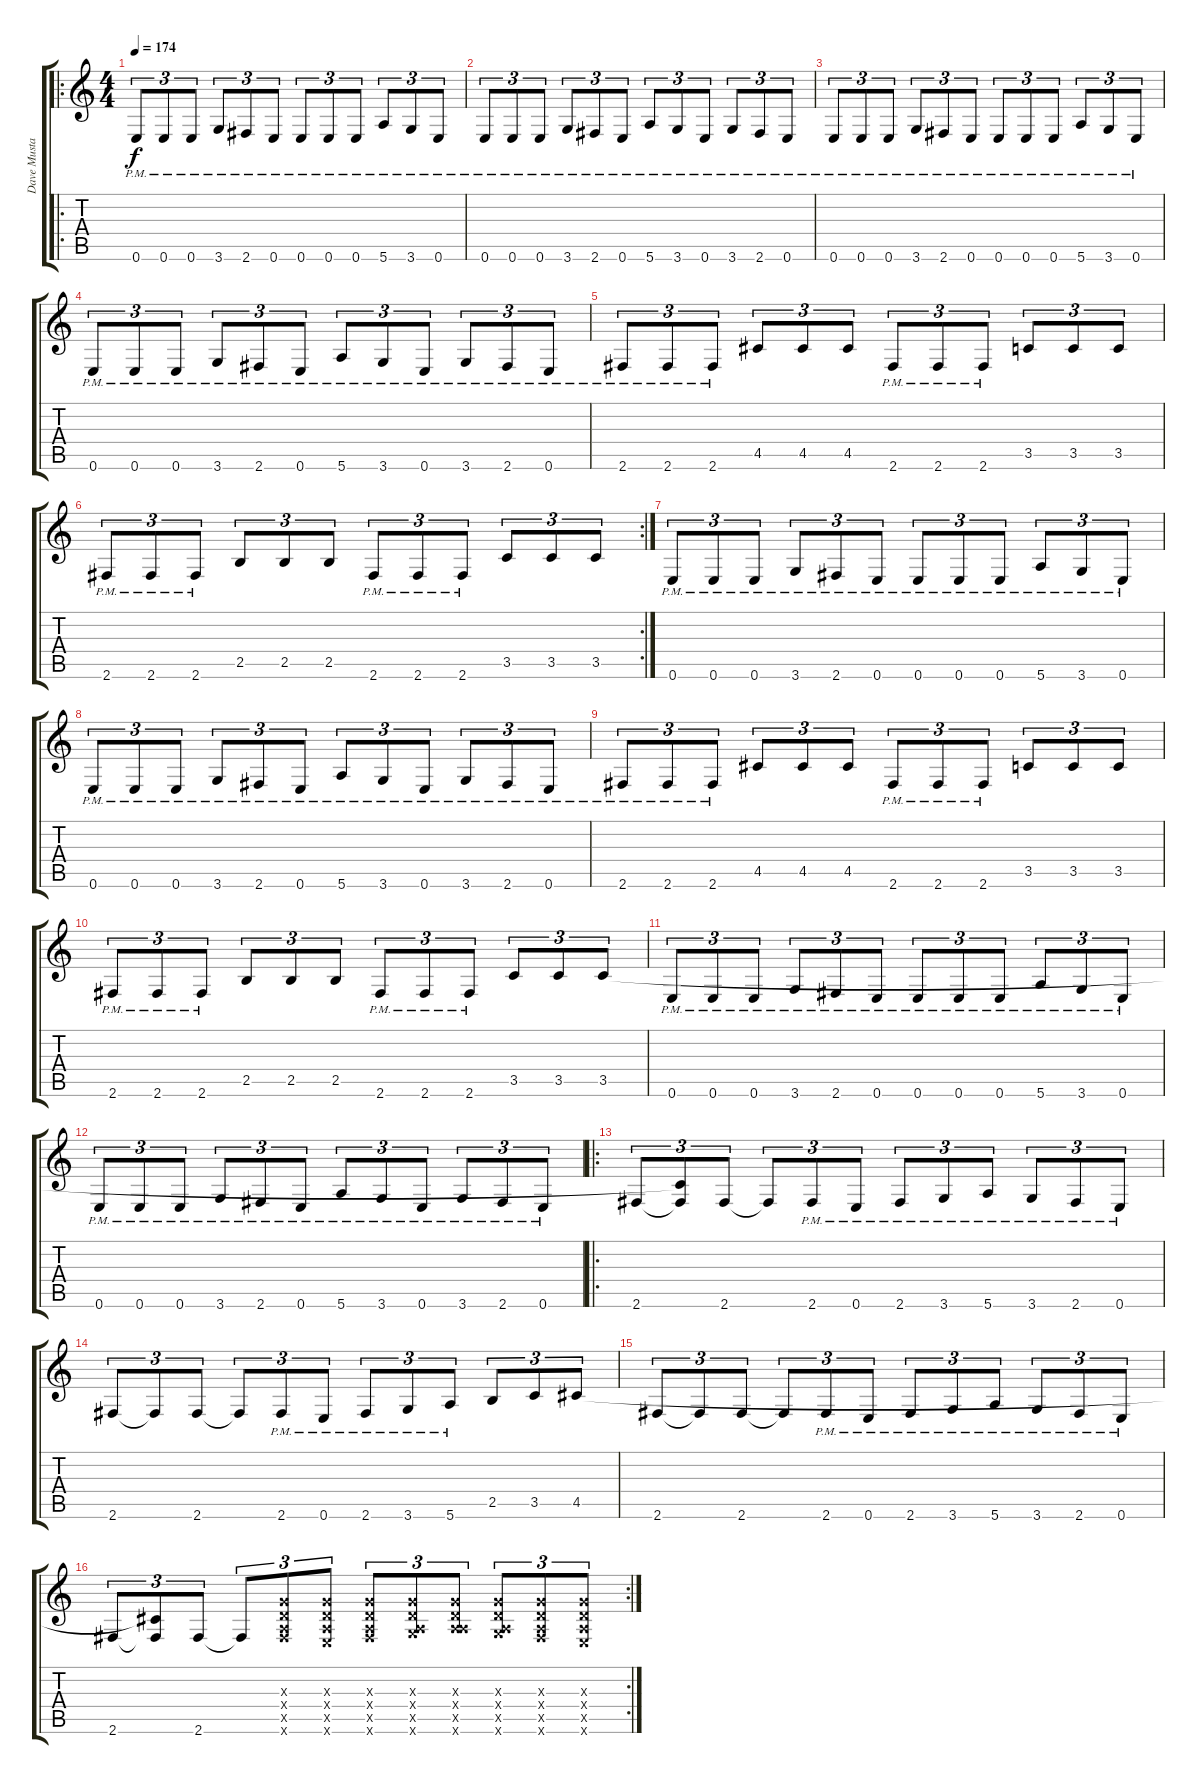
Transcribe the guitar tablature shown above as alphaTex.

\track ("Dave Mustaine" "Dave Musta") {instrument distortionguitar}
\staff {score tabs}
\tuning (E4 B3 G3 D3 A2 E2) {hide}
\ro
\ts (4 4)
\tempo 174
\clef g2
\ks c
0.6{pm}.8{tu (3 2) dy f instrument distortionguitar} 0.6{pm}.8{tu (3 2)} 0.6{pm}.8{tu (3 2)} 3.6{pm}.8{tu (3 2)} 2.6{pm}.8{tu (3 2)} 0.6{pm}.8{tu (3 2)} 0.6{pm}.8{tu (3 2)} 0.6{pm}.8{tu (3 2)} 0.6{pm}.8{tu (3 2)} 5.6{pm}.8{tu (3 2)} 3.6{pm}.8{tu (3 2)} 0.6{pm}.8{tu (3 2)} |
0.6{pm}.8{tu (3 2)} 0.6{pm}.8{tu (3 2)} 0.6{pm}.8{tu (3 2)} 3.6{pm}.8{tu (3 2)} 2.6{pm}.8{tu (3 2)} 0.6{pm}.8{tu (3 2)} 5.6{pm}.8{tu (3 2)} 3.6{pm}.8{tu (3 2)} 0.6{pm}.8{tu (3 2)} 3.6{pm}.8{tu (3 2)} 2.6{pm}.8{tu (3 2)} 0.6{pm}.8{tu (3 2)} |
0.6{pm}.8{tu (3 2)} 0.6{pm}.8{tu (3 2)} 0.6{pm}.8{tu (3 2)} 3.6{pm}.8{tu (3 2)} 2.6{pm}.8{tu (3 2)} 0.6{pm}.8{tu (3 2)} 0.6{pm}.8{tu (3 2)} 0.6{pm}.8{tu (3 2)} 0.6{pm}.8{tu (3 2)} 5.6{pm}.8{tu (3 2)} 3.6{pm}.8{tu (3 2)} 0.6{pm}.8{tu (3 2)} |
0.6{pm}.8{tu (3 2)} 0.6{pm}.8{tu (3 2)} 0.6{pm}.8{tu (3 2)} 3.6{pm}.8{tu (3 2)} 2.6{pm}.8{tu (3 2)} 0.6{pm}.8{tu (3 2)} 5.6{pm}.8{tu (3 2)} 3.6{pm}.8{tu (3 2)} 0.6{pm}.8{tu (3 2)} 3.6{pm}.8{tu (3 2)} 2.6{pm}.8{tu (3 2)} 0.6{pm}.8{tu (3 2)} |
2.6{pm}.8{tu (3 2)} 2.6{pm}.8{tu (3 2)} 2.6{pm}.8{tu (3 2)} 4.5.8{tu (3 2)} 4.5.8{tu (3 2)} 4.5.8{tu (3 2)} 2.6{pm}.8{tu (3 2)} 2.6{pm}.8{tu (3 2)} 2.6{pm}.8{tu (3 2)} 3.5.8{tu (3 2)} 3.5.8{tu (3 2)} 3.5.8{tu (3 2)} |
\rc 2
2.6{pm}.8{tu (3 2)} 2.6{pm}.8{tu (3 2)} 2.6{pm}.8{tu (3 2)} 2.5.8{tu (3 2)} 2.5.8{tu (3 2)} 2.5.8{tu (3 2)} 2.6{pm}.8{tu (3 2)} 2.6{pm}.8{tu (3 2)} 2.6{pm}.8{tu (3 2)} 3.5.8{tu (3 2)} 3.5.8{tu (3 2)} 3.5.8{tu (3 2)} |
0.6{pm}.8{tu (3 2)} 0.6{pm}.8{tu (3 2)} 0.6{pm}.8{tu (3 2)} 3.6{pm}.8{tu (3 2)} 2.6{pm}.8{tu (3 2)} 0.6{pm}.8{tu (3 2)} 0.6{pm}.8{tu (3 2)} 0.6{pm}.8{tu (3 2)} 0.6{pm}.8{tu (3 2)} 5.6{pm}.8{tu (3 2)} 3.6{pm}.8{tu (3 2)} 0.6{pm}.8{tu (3 2)} |
0.6{pm}.8{tu (3 2)} 0.6{pm}.8{tu (3 2)} 0.6{pm}.8{tu (3 2)} 3.6{pm}.8{tu (3 2)} 2.6{pm}.8{tu (3 2)} 0.6{pm}.8{tu (3 2)} 5.6{pm}.8{tu (3 2)} 3.6{pm}.8{tu (3 2)} 0.6{pm}.8{tu (3 2)} 3.6{pm}.8{tu (3 2)} 2.6{pm}.8{tu (3 2)} 0.6{pm}.8{tu (3 2)} |
2.6{pm}.8{tu (3 2)} 2.6{pm}.8{tu (3 2)} 2.6{pm}.8{tu (3 2)} 4.5.8{tu (3 2)} 4.5.8{tu (3 2)} 4.5.8{tu (3 2)} 2.6{pm}.8{tu (3 2)} 2.6{pm}.8{tu (3 2)} 2.6{pm}.8{tu (3 2)} 3.5.8{tu (3 2)} 3.5.8{tu (3 2)} 3.5.8{tu (3 2)} |
2.6{pm}.8{tu (3 2)} 2.6{pm}.8{tu (3 2)} 2.6{pm}.8{tu (3 2)} 2.5.8{tu (3 2)} 2.5.8{tu (3 2)} 2.5.8{tu (3 2)} 2.6{pm}.8{tu (3 2)} 2.6{pm}.8{tu (3 2)} 2.6{pm}.8{tu (3 2)} 3.5.8{tu (3 2)} 3.5.8{tu (3 2)} 3.5.8{tu (3 2)} |
0.6{pm}.8{tu (3 2)} 0.6{pm}.8{tu (3 2)} 0.6{pm}.8{tu (3 2)} 3.6{pm}.8{tu (3 2)} 2.6{pm}.8{tu (3 2)} 0.6{pm}.8{tu (3 2)} 0.6{pm}.8{tu (3 2)} 0.6{pm}.8{tu (3 2)} 0.6{pm}.8{tu (3 2)} 5.6{pm}.8{tu (3 2)} 3.6{pm}.8{tu (3 2)} 0.6{pm}.8{tu (3 2)} |
0.6{pm}.8{tu (3 2)} 0.6{pm}.8{tu (3 2)} 0.6{pm}.8{tu (3 2)} 3.6{pm}.8{tu (3 2)} 2.6{pm}.8{tu (3 2)} 0.6{pm}.8{tu (3 2)} 5.6{pm}.8{tu (3 2)} 3.6{pm}.8{tu (3 2)} 0.6{pm}.8{tu (3 2)} 3.6{pm}.8{tu (3 2)} 2.6{pm}.8{tu (3 2)} 0.6{pm}.8{tu (3 2)} |
\ro
2.6.8{tu (3 2)} (3.5{t} 2.6{t}).8{tu (3 2)} 2.6.8{tu (3 2)} 2.6{t}.8{tu (3 2)} 2.6{pm}.8{tu (3 2)} 0.6{pm}.8{tu (3 2)} 2.6{pm}.8{tu (3 2)} 3.6{pm}.8{tu (3 2)} 5.6{pm}.8{tu (3 2)} 3.6{pm}.8{tu (3 2)} 2.6{pm}.8{tu (3 2)} 0.6{pm}.8{tu (3 2)} |
2.6.8{tu (3 2)} 2.6{t}.8{tu (3 2)} 2.6.8{tu (3 2)} 2.6{t}.8{tu (3 2)} 2.6{pm}.8{tu (3 2)} 0.6{pm}.8{tu (3 2)} 2.6{pm}.8{tu (3 2)} 3.6{pm}.8{tu (3 2)} 5.6{pm}.8{tu (3 2)} 2.5.8{tu (3 2)} 3.5.8{tu (3 2)} 4.5.8{tu (3 2)} |
2.6.8{tu (3 2)} 2.6{t}.8{tu (3 2)} 2.6.8{tu (3 2)} 2.6{t}.8{tu (3 2)} 2.6{pm}.8{tu (3 2)} 0.6{pm}.8{tu (3 2)} 2.6{pm}.8{tu (3 2)} 3.6{pm}.8{tu (3 2)} 5.6{pm}.8{tu (3 2)} 3.6{pm}.8{tu (3 2)} 2.6{pm}.8{tu (3 2)} 0.6{pm}.8{tu (3 2)} |
\rc 2
2.6.8{tu (3 2)} (4.5{t} 2.6{t}).8{tu (3 2)} 2.6.8{tu (3 2)} 2.6{t}.8{tu (3 2)} (0.3{x} 0.4{x} 0.5{x} 2.6{x}).8{tu (3 2)} (0.3{x} 0.4{x} 0.5{x} 0.6{x}).8{tu (3 2)} (0.3{x} 0.4{x} 0.5{x} 2.6{x}).8{tu (3 2)} (0.3{x} 0.4{x} 0.5{x} 3.6{x}).8{tu (3 2)} (0.3{x} 0.4{x} 0.5{x} 5.6{x}).8{tu (3 2)} (0.3{x} 0.4{x} 0.5{x} 3.6{x}).8{tu (3 2)} (0.3{x} 0.4{x} 0.5{x} 2.6{x}).8{tu (3 2)} (0.3{x} 0.4{x} 0.5{x} 0.6{x}).8{tu (3 2)}
